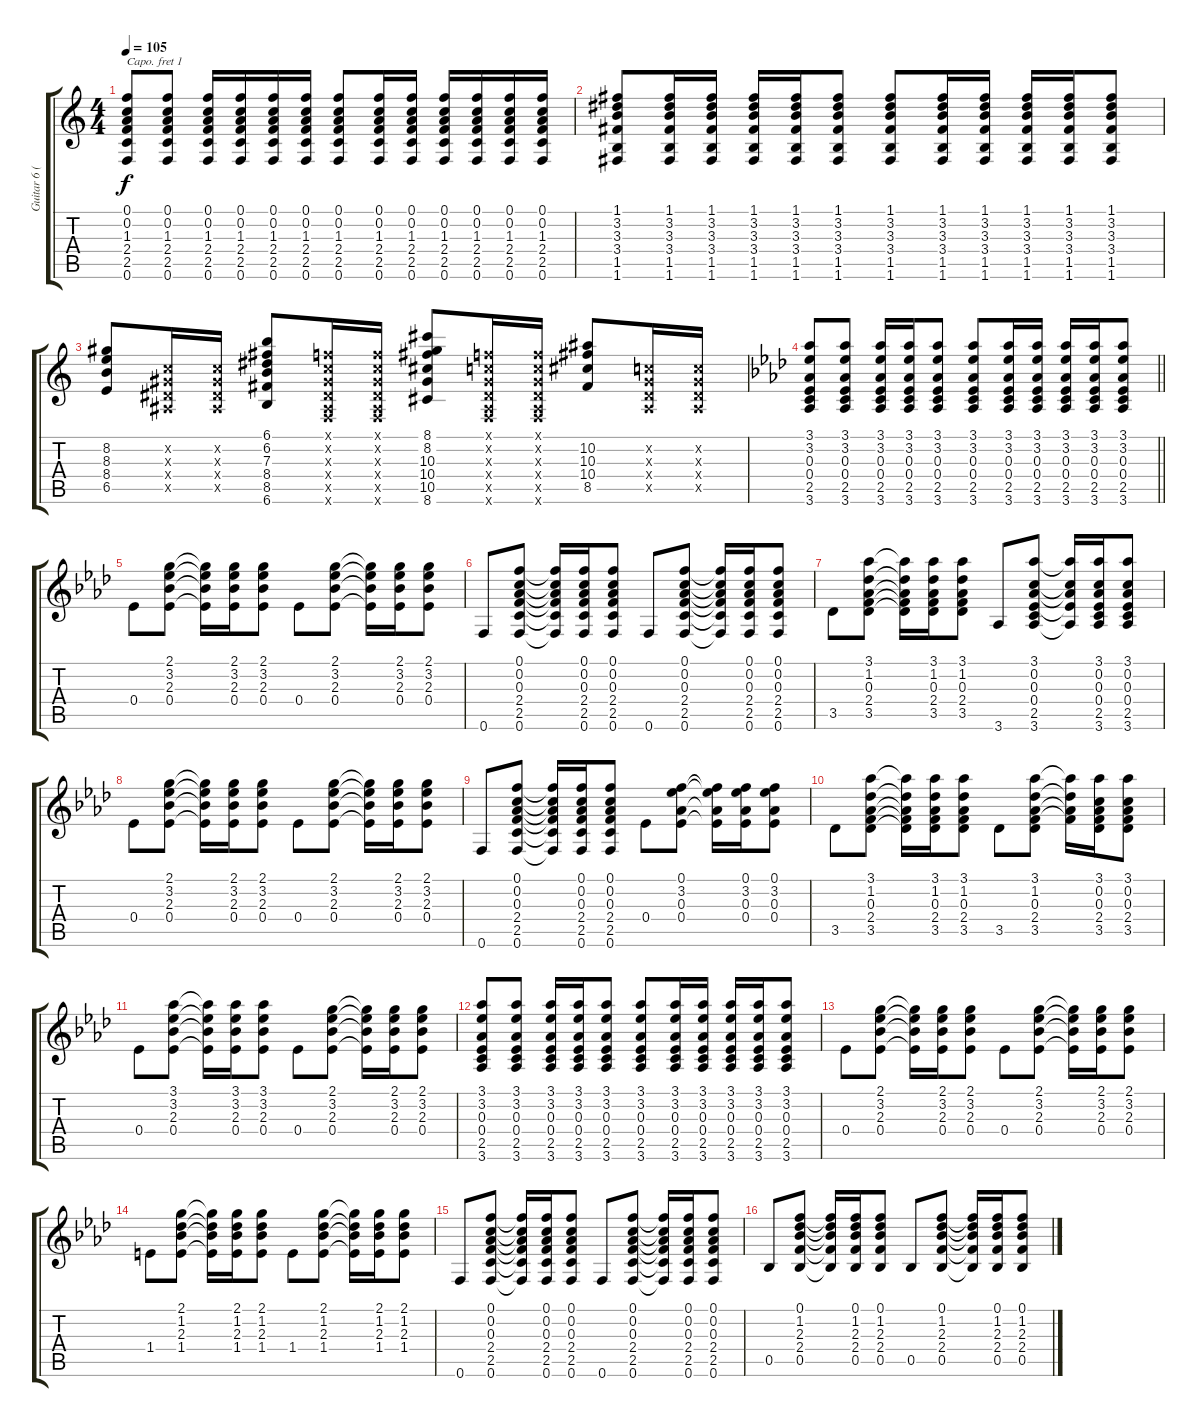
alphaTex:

\track ("Guitar 6 (Capo1 fret)" "Guitar 6 (") {instrument acousticguitarsteel}
\staff {score tabs}
\capo 1
\tuning (E4 B3 G3 D3 A2 E2) {hide}
\ts (4 4)
\tempo 105
\clef g2
\ks c
(0.1 0.2 1.3 2.4 2.5 0.6).8{dy f} (0.1 0.2 1.3 2.4 2.5 0.6).8 (0.1 0.2 1.3 2.4 2.5 0.6).16 (0.1 0.2 1.3 2.4 2.5 0.6).16 (0.1 0.2 1.3 2.4 2.5 0.6).16 (0.1 0.2 1.3 2.4 2.5 0.6).16 (0.1 0.2 1.3 2.4 2.5 0.6).8 (0.1 0.2 1.3 2.4 2.5 0.6).16 (0.1 0.2 1.3 2.4 2.5 0.6).16 (0.1 0.2 1.3 2.4 2.5 0.6).16 (0.1 0.2 1.3 2.4 2.5 0.6).16 (0.1 0.2 1.3 2.4 2.5 0.6).16 (0.1 0.2 1.3 2.4 2.5 0.6).16 |
(1.1 3.2 3.3 3.4 1.5 1.6).8 (1.1 3.2 3.3 3.4 1.5 1.6).16 (1.1 3.2 3.3 3.4 1.5 1.6).16 (1.1 3.2 3.3 3.4 1.5 1.6).16 (1.1 3.2 3.3 3.4 1.5 1.6).16 (1.1 3.2 3.3 3.4 1.5 1.6).8 (1.1 3.2 3.3 3.4 1.5 1.6).8 (1.1 3.2 3.3 3.4 1.5 1.6).16 (1.1 3.2 3.3 3.4 1.5 1.6).16 (1.1 3.2 3.3 3.4 1.5 1.6).16 (1.1 3.2 3.3 3.4 1.5 1.6).16 (1.1 3.2 3.3 3.4 1.5 1.6).8 |
(8.2 8.3 8.4 6.5).8 (0.2{x} 0.3{x} 0.4{x} 0.5{x}).16 (0.2{x} 0.3{x} 0.4{x} 0.5{x}).16 (6.1 6.2 7.3 8.4 8.5 6.6).8 (0.1{x} 0.2{x} 0.3{x} 0.4{x} 0.5{x} 0.6{x}).16 (0.1{x} 0.2{x} 0.3{x} 0.4{x} 0.5{x} 0.6{x}).16 (8.1 8.2 10.3 10.4 10.5 8.6).8 (0.1{x} 0.2{x} 0.3{x} 0.4{x} 0.5{x} 0.6{x}).16 (0.1{x} 0.2{x} 0.3{x} 0.4{x} 0.5{x} 0.6{x}).16 (10.2 10.3 10.4 8.5).8 (0.2{x} 0.3{x} 0.4{x} 0.5{x}).16 (0.2{x} 0.3{x} 0.4{x} 0.5{x}).16 |
\barLineRight lightlight
\ks ab
(3.1 3.2 0.3 0.4 2.5 3.6).8 (3.1 3.2 0.3 0.4 2.5 3.6).8 (3.1 3.2 0.3 0.4 2.5 3.6).16 (3.1 3.2 0.3 0.4 2.5 3.6).16 (3.1 3.2 0.3 0.4 2.5 3.6).8 (3.1 3.2 0.3 0.4 2.5 3.6).8 (3.1 3.2 0.3 0.4 2.5 3.6).16 (3.1 3.2 0.3 0.4 2.5 3.6).16 (3.1 3.2 0.3 0.4 2.5 3.6).16 (3.1 3.2 0.3 0.4 2.5 3.6).16 (3.1 3.2 0.3 0.4 2.5 3.6).8 |
0.4.8 (2.1 3.2 2.3 0.4).8 (2.1{t} 3.2{t} 2.3{t} 0.4{t}).16 (2.1 3.2 2.3 0.4).16 (2.1 3.2 2.3 0.4).8 0.4.8 (2.1 3.2 2.3 0.4).8 (2.1{t} 3.2{t} 2.3{t} 0.4{t}).16 (2.1 3.2 2.3 0.4).16 (2.1 3.2 2.3 0.4).8 |
0.6.8 (0.1 0.2 0.3 2.4 2.5 0.6).8 (0.1{t} 0.2{t} 0.3{t} 2.4{t} 2.5{t} 0.6{t}).16 (0.1 0.2 0.3 2.4 2.5 0.6).16 (0.1 0.2 0.3 2.4 2.5 0.6).8 0.6.8 (0.1 0.2 0.3 2.4 2.5 0.6).8 (0.1{t} 0.2{t} 0.3{t} 2.4{t} 2.5{t} 0.6{t}).16 (0.1 0.2 0.3 2.4 2.5 0.6).16 (0.1 0.2 0.3 2.4 2.5 0.6).8 |
3.5.8 (3.1 1.2 0.3 2.4 3.5).8 (3.1{t} 1.2{t} 0.3{t} 2.4{t} 3.5{t}).16 (3.1 1.2 0.3 2.4 3.5).16 (3.1 1.2 0.3 2.4 3.5).8 3.6.8 (3.1 0.2 0.3 0.4 2.5 3.6).8 (3.1{t} 0.2{t} 0.3{t} 0.4{t} 3.6{t}).16 (3.1 0.2 0.3 0.4 2.5 3.6).16 (3.1 0.2 0.3 0.4 2.5 3.6).8 |
0.4.8 (2.1 3.2 2.3 0.4).8 (2.1{t} 3.2{t} 2.3{t} 0.4{t}).16 (2.1 3.2 2.3 0.4).16 (2.1 3.2 2.3 0.4).8 0.4.8 (2.1 3.2 2.3 0.4).8 (2.1{t} 3.2{t} 2.3{t} 0.4{t}).16 (2.1 3.2 2.3 0.4).16 (2.1 3.2 2.3 0.4).8 |
0.6.8 (0.1 0.2 0.3 2.4 2.5 0.6).8 (0.1{t} 0.2{t} 0.3{t} 2.4{t} 2.5{t} 0.6{t}).16 (0.1 0.2 0.3 2.4 2.5 0.6).16 (0.1 0.2 0.3 2.4 2.5 0.6).8 0.4.8 (0.1 3.2 0.3 0.4).8 (0.1{t} 3.2{t} 0.3{t} 0.4{t}).16 (0.1 3.2 0.3 0.4).16 (0.1 3.2 0.3 0.4).8 |
3.5.8 (3.1 1.2 0.3 2.4 3.5).8 (3.1{t} 1.2{t} 0.3{t} 2.4{t} 3.5{t}).16 (3.1 1.2 0.3 2.4 3.5).16 (3.1 1.2 0.3 2.4 3.5).8 3.5.8 (3.1 1.2 0.3 2.4 3.5).8 (3.1{t} 1.2{t} 0.3{t} 2.4{t}).16 (3.1 0.2 0.3 2.4 3.5).16 (3.1 0.2 0.3 2.4 3.5).8 |
0.4.8 (3.1 3.2 2.3 0.4).8 (3.1{t} 3.2{t} 2.3{t} 0.4{t}).16 (3.1 3.2 2.3 0.4).16 (3.1 3.2 2.3 0.4).8 0.4.8 (2.1 3.2 2.3 0.4).8 (2.1{t} 3.2{t} 2.3{t} 0.4{t}).16 (2.1 3.2 2.3 0.4).16 (2.1 3.2 2.3 0.4).8 |
(3.1 3.2 0.3 0.4 2.5 3.6).8 (3.1 3.2 0.3 0.4 2.5 3.6).8 (3.1 3.2 0.3 0.4 2.5 3.6).16 (3.1 3.2 0.3 0.4 2.5 3.6).16 (3.1 3.2 0.3 0.4 2.5 3.6).8 (3.1 3.2 0.3 0.4 2.5 3.6).8 (3.1 3.2 0.3 0.4 2.5 3.6).16 (3.1 3.2 0.3 0.4 2.5 3.6).16 (3.1 3.2 0.3 0.4 2.5 3.6).16 (3.1 3.2 0.3 0.4 2.5 3.6).16 (3.1 3.2 0.3 0.4 2.5 3.6).8 |
0.4.8 (2.1 3.2 2.3 0.4).8 (2.1{t} 3.2{t} 2.3{t} 0.4{t}).16 (2.1 3.2 2.3 0.4).16 (2.1 3.2 2.3 0.4).8 0.4.8 (2.1 3.2 2.3 0.4).8 (2.1{t} 3.2{t} 2.3{t} 0.4{t}).16 (2.1 3.2 2.3 0.4).16 (2.1 3.2 2.3 0.4).8 |
1.4.8 (2.1 1.2 2.3 1.4).8 (2.1{t} 1.2{t} 2.3{t} 1.4{t}).16 (2.1 1.2 2.3 1.4).16 (2.1 1.2 2.3 1.4).8 1.4.8 (2.1 1.2 2.3 1.4).8 (2.1{t} 1.2{t} 2.3{t} 1.4{t}).16 (2.1 1.2 2.3 1.4).16 (2.1 1.2 2.3 1.4).8 |
0.6.8 (0.1 0.2 0.3 2.4 2.5 0.6).8 (0.1{t} 0.2{t} 0.3{t} 2.4{t} 2.5{t} 0.6{t}).16 (0.1 0.2 0.3 2.4 2.5 0.6).16 (0.1 0.2 0.3 2.4 2.5 0.6).8 0.6.8 (0.1 0.2 0.3 2.4 2.5 0.6).8 (0.1{t} 0.2{t} 0.3{t} 2.4{t} 2.5{t} 0.6{t}).16 (0.1 0.2 0.3 2.4 2.5 0.6).16 (0.1 0.2 0.3 2.4 2.5 0.6).8 |
0.5.8 (0.1 1.2 2.3 2.4 0.5).8 (0.1{t} 1.2{t} 2.3{t} 2.4{t} 0.5{t}).16 (0.1 1.2 2.3 2.4 0.5).16 (0.1 1.2 2.3 2.4 0.5).8 0.5.8 (0.1 1.2 2.3 2.4 0.5).8 (0.1{t} 1.2{t} 2.3{t} 2.4{t} 0.5{t}).16 (0.1 1.2 2.3 2.4 0.5).16 (0.1 1.2 2.3 2.4 0.5).8
